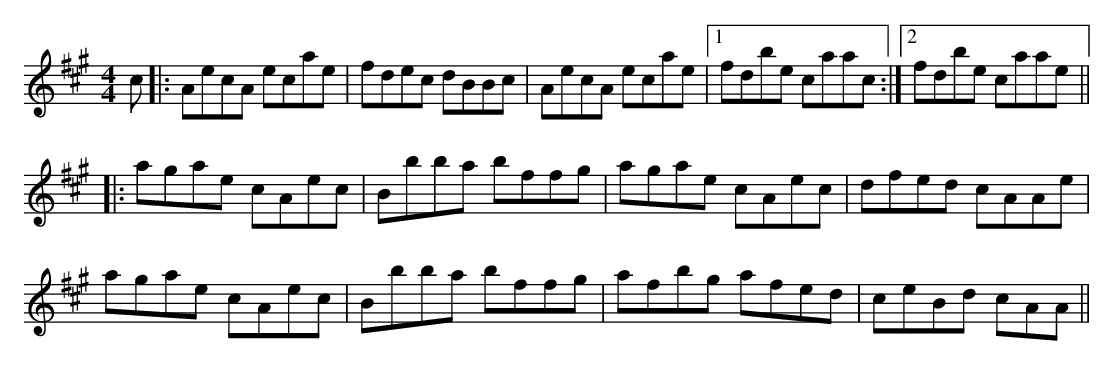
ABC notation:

X:1
M:4/4
K:A
c|:AecA ecae|fdec dBBc|AecA ecae|1 fdbe caac:|2 fdbe caae||
|:agae cAec|Bbba bffg|agae cAec|dfed cAAe|
agae cAec|Bbba bffg|afbg afed|ceBd cAA||
